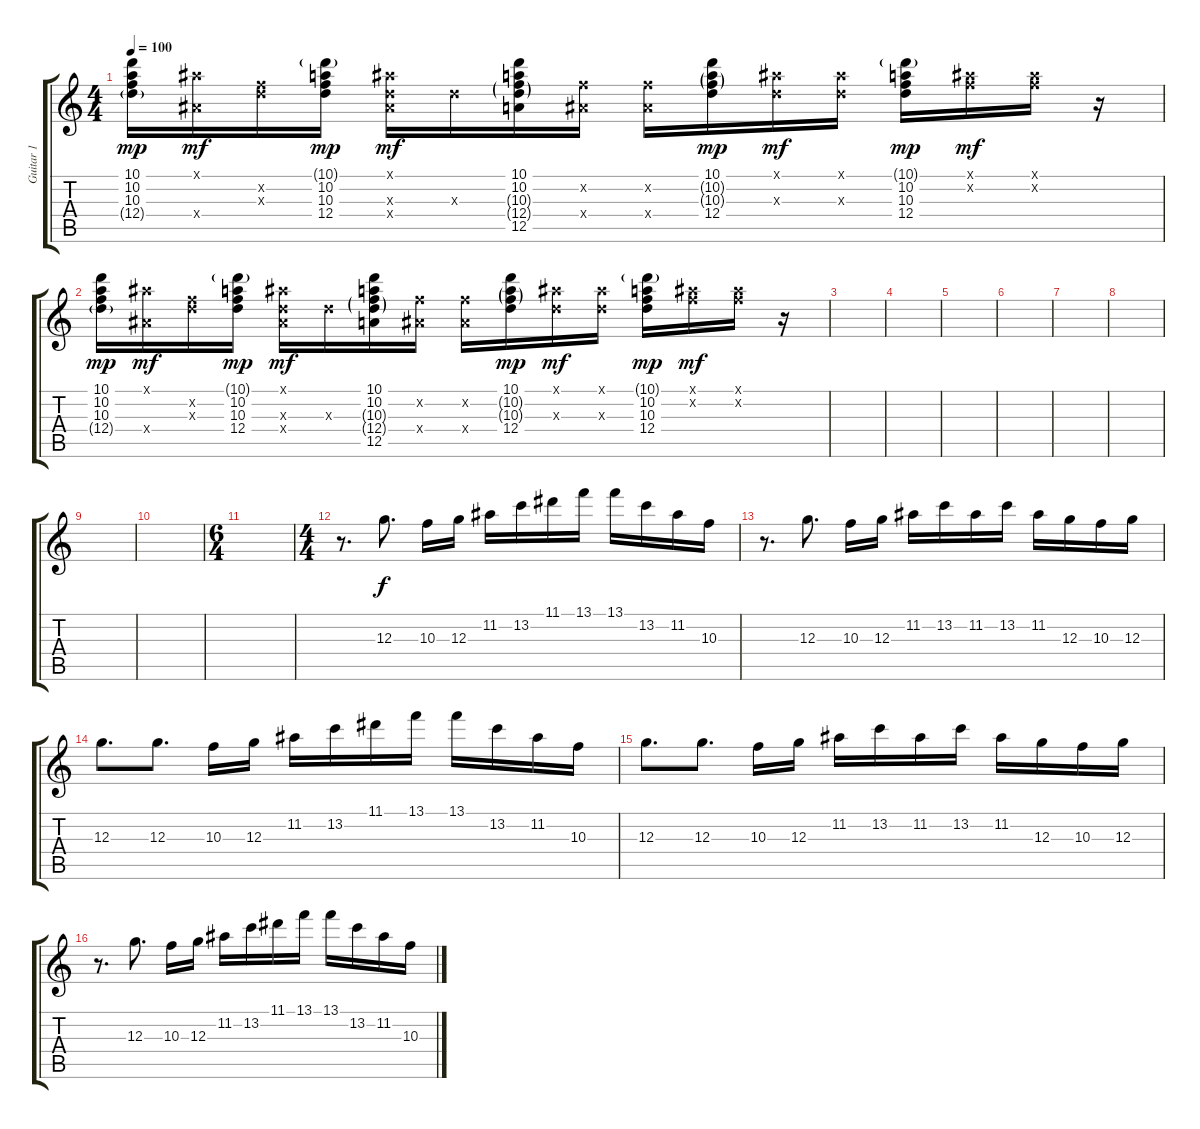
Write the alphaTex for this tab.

\track ("Guitar 1" "Guitar 1") {instrument electricguitarmuted}
\staff {score tabs}
\tuning (E4 B3 G3 D3 A2 E2) {hide}
\ts (4 4)
\tempo 100
\clef g2
\ks c
(10.1 10.2 10.3 12.4{g}).16{dy mp} (6.1{x} 8.4{x}).16{dy mf} (6.2{x} 7.3{x}).16 (10.1{g} 10.2 10.3 12.4).16{dy mp} (6.1{x} 7.3{x} 8.4{x}).16{dy mf} 7.3{x}.16 (10.1 10.2 10.3{g} 12.4{g} 12.5).16 (6.2{x} 8.4{x}).16 (6.2{x} 8.4{x}).16 (10.1 10.2{g} 10.3{g} 12.4).16{dy mp} (6.1{x} 7.3{x}).16{dy mf} (6.1{x} 7.3{x}).16 (10.1{g} 10.2 10.3 12.4).16{dy mp} (6.1{x} 6.2{x}).16{dy mf} (6.1{x} 6.2{x}).16 r.16 |
(10.1 10.2 10.3 12.4{g}).16{dy mp} (6.1{x} 8.4{x}).16{dy mf} (6.2{x} 7.3{x}).16 (10.1{g} 10.2 10.3 12.4).16{dy mp} (6.1{x} 7.3{x} 8.4{x}).16{dy mf} 7.3{x}.16 (10.1 10.2 10.3{g} 12.4{g} 12.5).16 (6.2{x} 8.4{x}).16 (6.2{x} 8.4{x}).16 (10.1 10.2{g} 10.3{g} 12.4).16{dy mp} (6.1{x} 7.3{x}).16{dy mf} (6.1{x} 7.3{x}).16 (10.1{g} 10.2 10.3 12.4).16{dy mp} (6.1{x} 6.2{x}).16{dy mf} (6.1{x} 6.2{x}).16 r.16 |
|
|
|
|
|
|
|
|
\ts (6 4)
|
\ts (4 4)
r.8{d} 12.3.8{d dy f} 10.3.16 12.3.16 11.2.16 13.2.16 11.1.16 13.1.16 13.1.16 13.2.16 11.2.16 10.3.16 |
r.8{d} 12.3.8{d} 10.3.16 12.3.16 11.2.16 13.2.16 11.2.16 13.2.16 11.2.16 12.3.16 10.3.16 12.3.16 |
12.3.8{d} 12.3.8{d} 10.3.16 12.3.16 11.2.16 13.2.16 11.1.16 13.1.16 13.1.16 13.2.16 11.2.16 10.3.16 |
12.3.8{d} 12.3.8{d} 10.3.16 12.3.16 11.2.16 13.2.16 11.2.16 13.2.16 11.2.16 12.3.16 10.3.16 12.3.16 |
r.8{d} 12.3.8{d} 10.3.16 12.3.16 11.2.16 13.2.16 11.1.16 13.1.16 13.1.16 13.2.16 11.2.16 10.3.16
